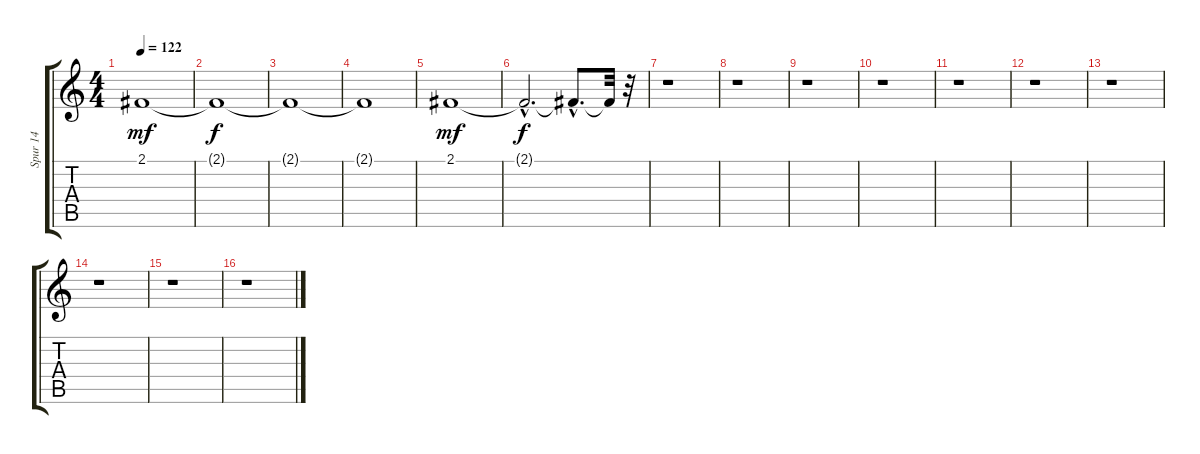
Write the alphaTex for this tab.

\track ("Spur 14" "Spur 14") {instrument pad5bowed}
\staff {score tabs}
\tuning (E4 B3 G3 D3 A2 E2) {hide}
\ts (4 4)
\tempo 122
\clef g2
\ks c
2.1.1{dy mf} |
2.1{t}.1{dy f} |
2.1{t}.1 |
2.1{t}.1 |
2.1.1{dy mf} |
2.1{hac t}.2{d dy f} 2.1{hac t}.8{d} 2.1{t}.32 r.32 |
r.1 |
r.1 |
r.1 |
r.1 |
r.1 |
r.1 |
r.1 |
r.1 |
r.1 |
r.1
